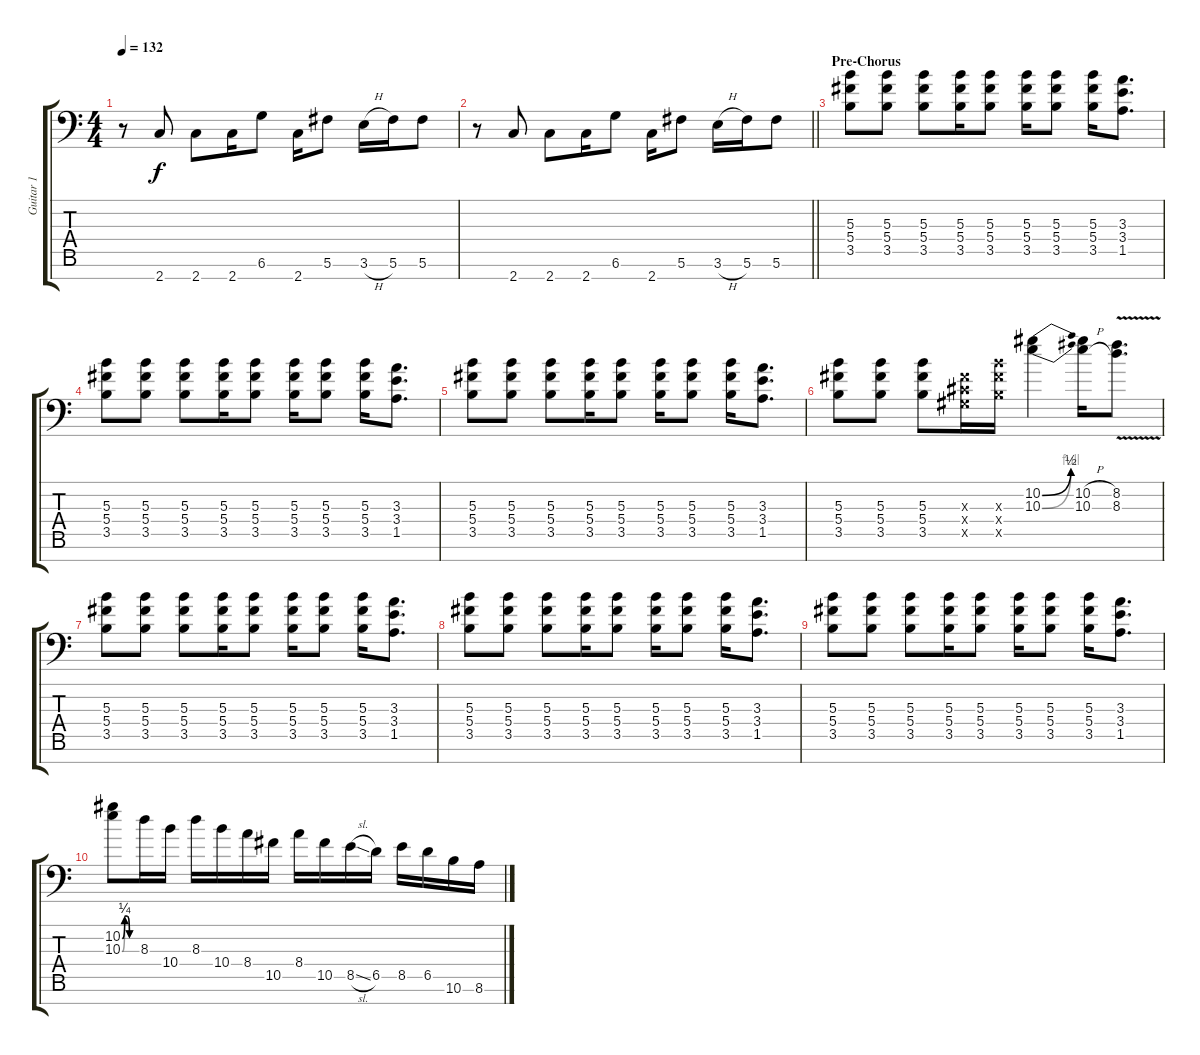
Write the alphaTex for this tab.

\track ("Guitar 1" "Guitar 1") {instrument overdrivenguitar}
\staff {score tabs}
\tuning (Eb4 Bb3 Gb3 Db3 Ab2 Db2 Bb1) {hide}
\ts (4 4)
\tempo 132
\clef f4
\ks c
r.8{dy f} 2.7.8 2.7.8 2.7.16 6.6.8 2.7.16 5.6.8 3.6{h}.16 5.6.16 5.6.8 |
\barLineRight lightlight
r.8 2.7.8 2.7.8 2.7.16 6.6.8 2.7.16 5.6.8 3.6{h}.16 5.6.16 5.6.8 |
\section ("" "Pre-Chorus")
(5.3 5.4 3.5).8 (5.3 5.4 3.5).8 (5.3 5.4 3.5).8 (5.3 5.4 3.5).16 (5.3 5.4 3.5).8 (5.3 5.4 3.5).16 (5.3 5.4 3.5).8 (5.3 5.4 3.5).16 (3.3 3.4 1.5).8{d} |
(5.3 5.4 3.5).8 (5.3 5.4 3.5).8 (5.3 5.4 3.5).8 (5.3 5.4 3.5).16 (5.3 5.4 3.5).8 (5.3 5.4 3.5).16 (5.3 5.4 3.5).8 (5.3 5.4 3.5).16 (3.3 3.4 1.5).8{d} |
(5.3 5.4 3.5).8 (5.3 5.4 3.5).8 (5.3 5.4 3.5).8 (5.3 5.4 3.5).16 (5.3 5.4 3.5).8 (5.3 5.4 3.5).16 (5.3 5.4 3.5).8 (5.3 5.4 3.5).16 (3.3 3.4 1.5).8{d} |
(5.3 5.4 3.5).8 (5.3 5.4 3.5).8 (5.3 5.4 3.5).8 (0.3{x} 0.4{x} 0.5{x}).16 (5.3{x} 5.4{x} 3.5{x}).16 (10.2{be (bend 0 0 60 2)} 10.3{be (bend 0 0 60 4)}).4 (10.2{h} 10.3{h}).16 (8.2 8.3{v}).8{d} |
(5.3 5.4 3.5).8 (5.3 5.4 3.5).8 (5.3 5.4 3.5).8 (5.3 5.4 3.5).16 (5.3 5.4 3.5).8 (5.3 5.4 3.5).16 (5.3 5.4 3.5).8 (5.3 5.4 3.5).16 (3.3 3.4 1.5).8{d} |
(5.3 5.4 3.5).8 (5.3 5.4 3.5).8 (5.3 5.4 3.5).8 (5.3 5.4 3.5).16 (5.3 5.4 3.5).8 (5.3 5.4 3.5).16 (5.3 5.4 3.5).8 (5.3 5.4 3.5).16 (3.3 3.4 1.5).8{d} |
(5.3 5.4 3.5).8 (5.3 5.4 3.5).8 (5.3 5.4 3.5).8 (5.3 5.4 3.5).16 (5.3 5.4 3.5).8 (5.3 5.4 3.5).16 (5.3 5.4 3.5).8 (5.3 5.4 3.5).16 (3.3 3.4 1.5).8{d} |
(10.2{be (custom 0 0 10 1 20 1 30 0 60 0)} 10.3{be (custom 0 0 10 1 20 1 30 0 60 0)}).8 8.3.16 10.4.16 8.3.16 10.4.16 8.4.16 10.5.16 8.4.16 10.5.16 8.5{sl}.16 6.5.16 8.5.16 6.5.16 10.6.16 8.6.16
